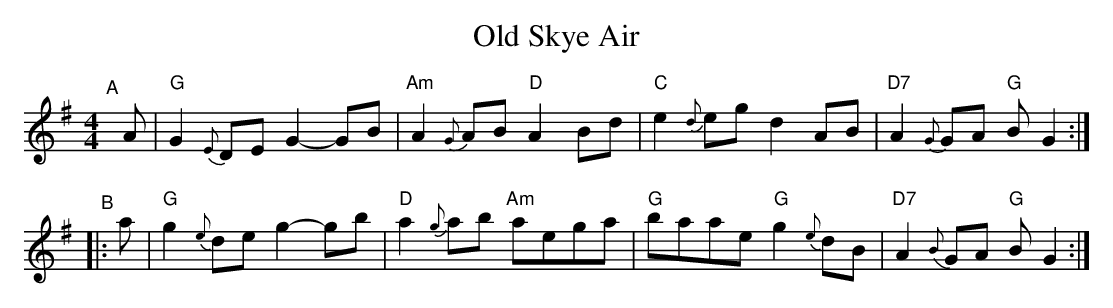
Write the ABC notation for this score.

X:1
T: Old Skye Air
M: 4/4
L: 1/8
K: G
"^A"[|] A | "G"G2{E}DE G2-GB | "Am"A2{G}AB "D"A2Bd | "C"e2{d}eg d2AB | "D7"A2{G}GA "G"BG2 :|
"^B"|:  a | "G"g2{e}de g2-gb | "D"a2{g}ab "Am"aega | "G"baae "G"g2{e}dB | "D7"A2{B}GA "G"BG2 :|
